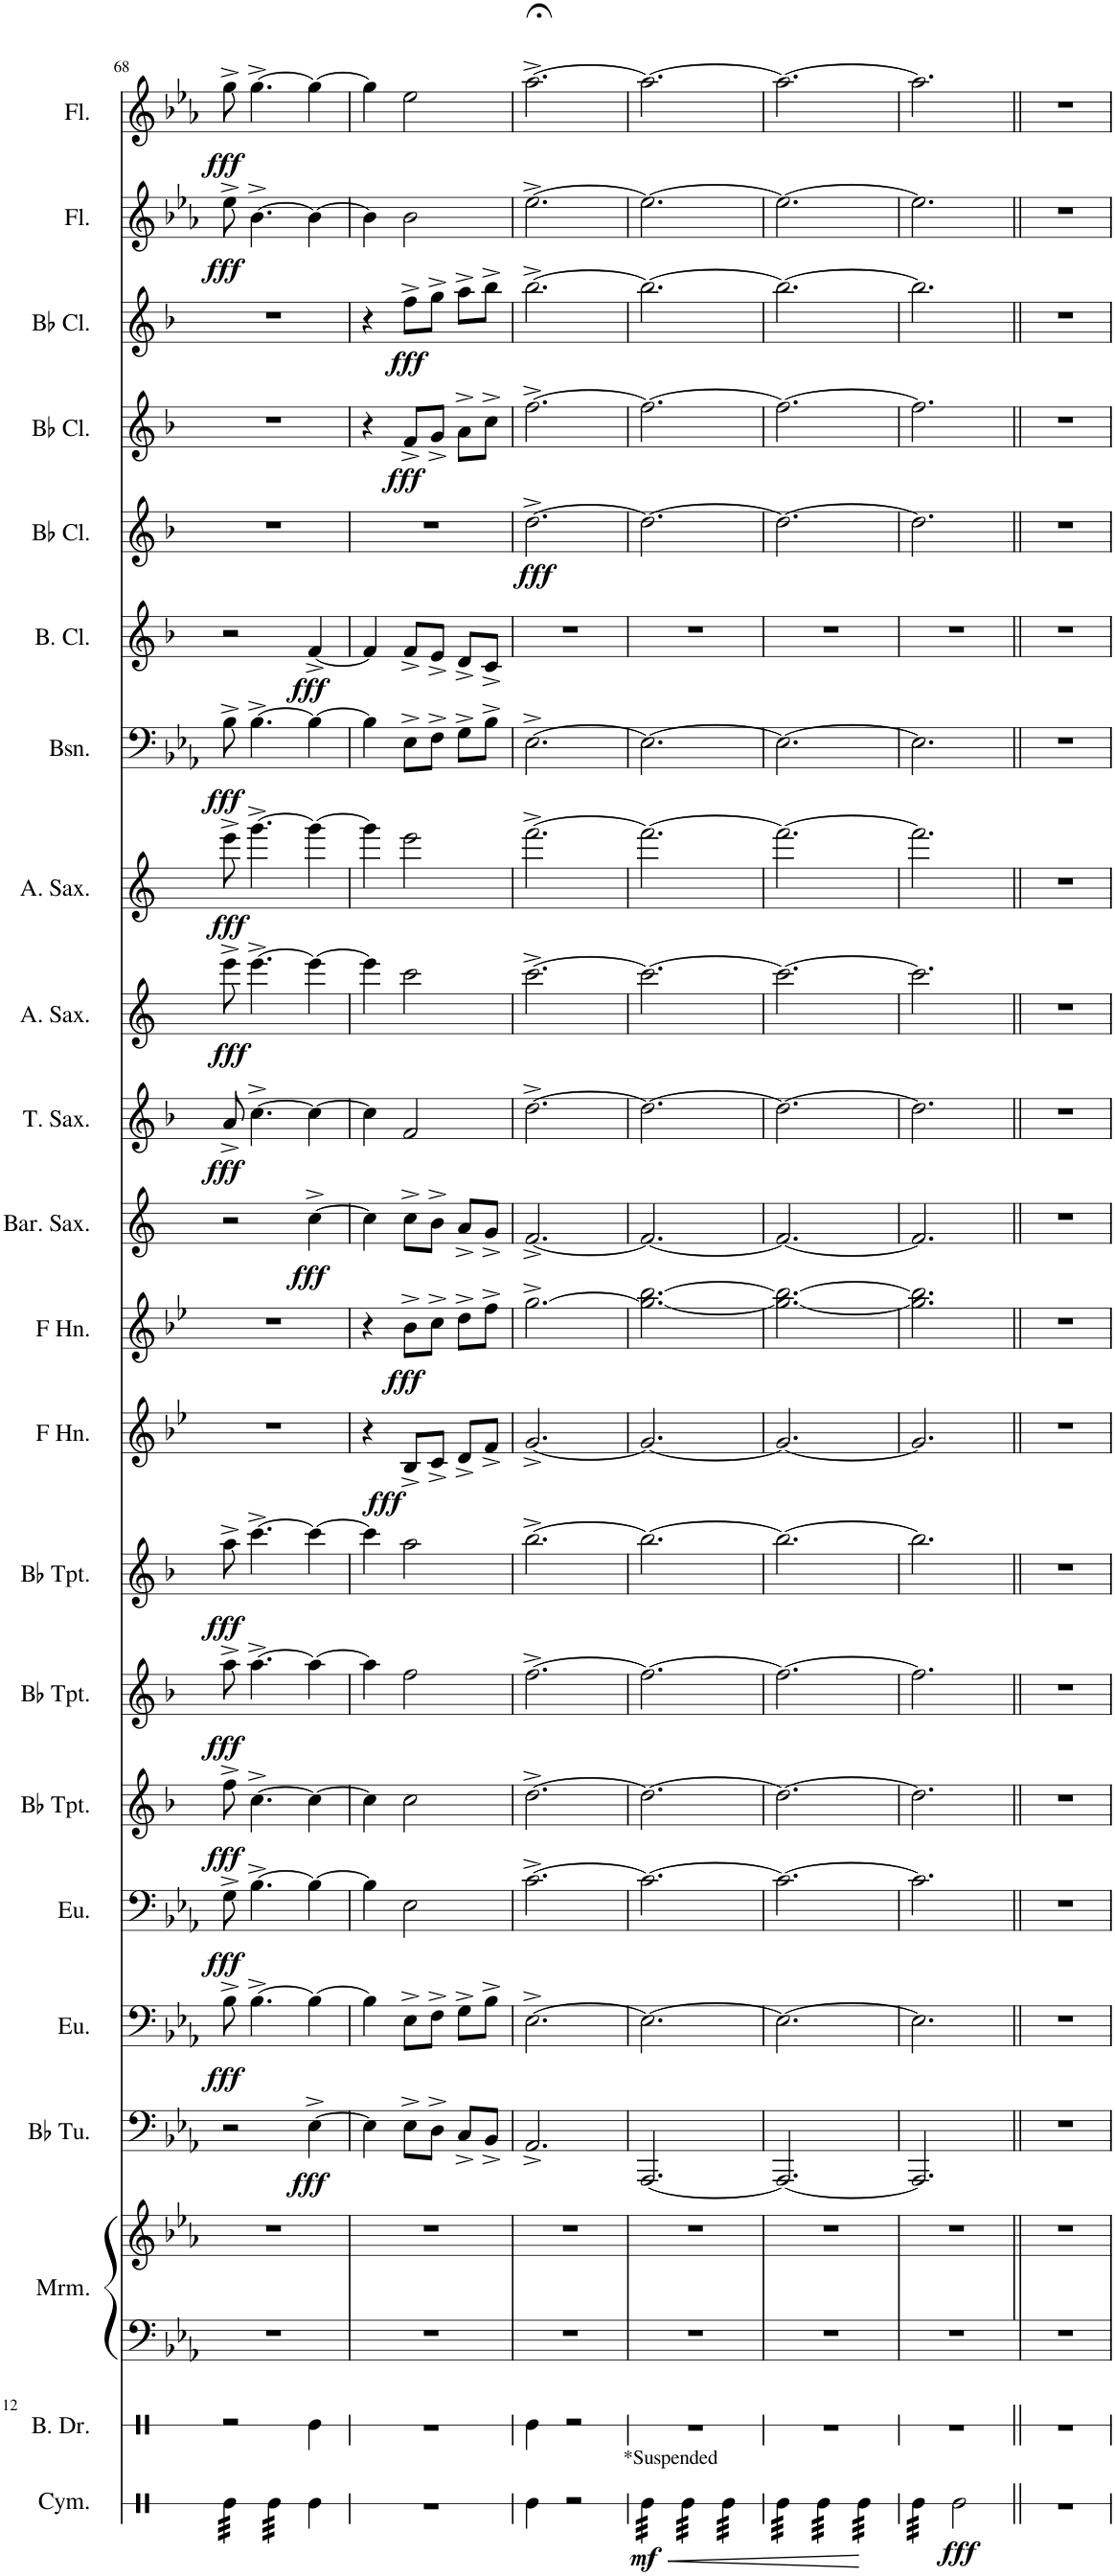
**kern	**dynam	**kern	**kern	**kern	**kern	**dynam	**kern	**dynam	**kern	**dynam	**kern	**dynam	**kern	**dynam	**kern	**dynam	**kern	**dynam	**kern	**dynam	**kern	**dynam	**kern	**dynam	**kern	**dynam	**kern	**dynam	**kern	**dynam	**kern	**dynam	**kern	**dynam	**kern	**dynam	**kern	**dynam	**kern	**dynam	**kern	**dynam
*part22	*part22	*part21	*part20	*part20	*part19	*part19	*part18	*part18	*part17	*part17	*part16	*part16	*part15	*part15	*part14	*part14	*part13	*part13	*part12	*part12	*part11	*part11	*part10	*part10	*part9	*part9	*part8	*part8	*part7	*part7	*part6	*part6	*part5	*part5	*part4	*part4	*part3	*part3	*part2	*part2	*part1	*part1
*staff23	*staff23	*staff22	*staff21	*staff20	*staff19	*staff19	*staff18	*staff18	*staff17	*staff17	*staff16	*staff16	*staff15	*staff15	*staff14	*staff14	*staff13	*staff13	*staff12	*staff12	*staff11	*staff11	*staff10	*staff10	*staff9	*staff9	*staff8	*staff8	*staff7	*staff7	*staff6	*staff6	*staff5	*staff5	*staff4	*staff4	*staff3	*staff3	*staff2	*staff2	*staff1	*staff1
*I"Cymbal	*	*I"Bass Drum	*I"Marimba	*	*I"Bb Tuba	*	*I"Euphonium	*	*I"Euphonium	*	*I"Bb Trumpet	*	*I"Bb Trumpet	*	*I"Bb Trumpet	*	*I"Horn in F	*	*I"Horn in F	*	*I"Baritone Saxophone	*	*I"Tenor Saxophone	*	*I"Alto Saxophone	*	*I"Alto Saxophone	*	*I"Bassoon	*	*I"Bass Clarinet	*	*I"Bb Clarinet	*	*I"Bb Clarinet	*	*I"Bb Clarinet	*	*I"Flute	*	*I"Flute	*
*I'Cym.	*	*I'B. Dr.	*I'Mrm.	*	*I'Bb Tu.	*	*I'Eu.	*	*I'Eu.	*	*I'Bb Tpt.	*	*I'Bb Tpt.	*	*I'Bb Tpt.	*	*	*	*	*	*I'Bar. Sax.	*	*I'T. Sax.	*	*I'A. Sax.	*	*I'A. Sax.	*	*I'Bsn.	*	*I'B. Cl.	*	*I'Bb Cl.	*	*I'Bb Cl.	*	*I'Bb Cl.	*	*I'Fl.	*	*I'Fl.	*
!!LO:PB:g=z
*clefX	*	*clefX	*clefF4	*clefG2	*clefF4	*	*clefF4	*	*clefF4	*	*clefG2	*	*clefG2	*	*clefG2	*	*clefG2	*	*clefG2	*	*clefG2	*	*clefG2	*	*clefG2	*	*clefG2	*	*clefF4	*	*clefG2	*	*clefG2	*	*clefG2	*	*clefG2	*	*clefG2	*	*clefG2	*
*	*	*	*	*	*	*	*	*	*	*	*Trd1c2	*	*Trd1c2	*	*Trd1c2	*	*Trd4c7	*	*Trd4c7	*	*Trd12c21	*	*Trd8c14	*	*Trd5c9	*	*Trd5c9	*	*	*	*Trd8c14	*	*Trd1c2	*	*Trd1c2	*	*Trd1c2	*	*	*	*	*
*k[]	*	*k[]	*k[b-e-a-]	*k[b-e-a-]	*k[b-e-a-]	*	*k[b-e-a-]	*	*k[b-e-a-]	*	*k[b-]	*	*k[b-]	*	*k[b-]	*	*k[b-e-]	*	*k[b-e-]	*	*k[]	*	*k[b-]	*	*k[]	*	*k[]	*	*k[b-e-a-]	*	*k[b-]	*	*k[b-]	*	*k[b-]	*	*k[b-]	*	*k[b-e-a-]	*	*k[b-e-a-]	*
*M3/4	*	*M3/4	*M3/4	*M3/4	*M3/4	*	*M3/4	*	*M3/4	*	*M3/4	*	*M3/4	*	*M3/4	*	*M3/4	*	*M3/4	*	*M3/4	*	*M3/4	*	*M3/4	*	*M3/4	*	*M3/4	*	*M3/4	*	*M3/4	*	*M3/4	*	*M3/4	*	*M3/4	*	*M3/4	*
=68	=68	=68	=68	=68	=68	=68	=68	=68	=68	=68	=68	=68	=68	=68	=68	=68	=68	=68	=68	=68	=68	=68	=68	=68	=68	=68	=68	=68	=68	=68	=68	=68	=68	=68	=68	=68	=68	=68	=68	=68	=68	=68
!	!	!	!	!	!	!	!	!LO:DY:b	!	!LO:DY:b	!	!LO:DY:b	!	!LO:DY:b	!	!LO:DY:b	!	!	!	!	!	!	!	!LO:DY:b	!	!LO:DY:b	!	!LO:DY:b	!	!LO:DY:b	!	!	!	!	!	!	!	!	!	!LO:DY:b	!	!LO:DY:b
*tremolo	*	*	*	*	*	*	*	*	*	*	*	*	*	*	*	*	*	*	*	*	*	*	*	*	*	*	*	*	*	*	*	*	*	*	*	*	*	*	*	*	*	*
32Re\LLL	.	2r	2.r	2.r	2r	.	8B-^\	fff	8G^\	fff	8ff^\	fff	8aa^\	fff	8aa^\	fff	2.r	.	2.r	.	2r	.	8a^/	fff	8eee^\	fff	8eee^\	fff	8B-^\	fff	2r	.	2.r	.	2.r	.	2.r	.	8ee-^\	fff	8gg^\	fff
32Re\	.	.	.	.	.	.	.	.	.	.	.	.	.	.	.	.	.	.	.	.	.	.	.	.	.	.	.	.	.	.	.	.	.	.	.	.	.	.	.	.	.	.
32Re\	.	.	.	.	.	.	.	.	.	.	.	.	.	.	.	.	.	.	.	.	.	.	.	.	.	.	.	.	.	.	.	.	.	.	.	.	.	.	.	.	.	.
32Re\	.	.	.	.	.	.	.	.	.	.	.	.	.	.	.	.	.	.	.	.	.	.	.	.	.	.	.	.	.	.	.	.	.	.	.	.	.	.	.	.	.	.
32Re\	.	.	.	.	.	.	[4.B-^\	.	[4.B-^\	.	[4.cc^\	.	[4.aa^\	.	[4.ccc^\	.	.	.	.	.	.	.	[4.cc^\	.	[4.eee^\	.	[4.ggg^\	.	[4.B-^\	.	.	.	.	.	.	.	.	.	[4.b-^\	.	[4.gg^\	.
32Re\	.	.	.	.	.	.	.	.	.	.	.	.	.	.	.	.	.	.	.	.	.	.	.	.	.	.	.	.	.	.	.	.	.	.	.	.	.	.	.	.	.	.
32Re\	.	.	.	.	.	.	.	.	.	.	.	.	.	.	.	.	.	.	.	.	.	.	.	.	.	.	.	.	.	.	.	.	.	.	.	.	.	.	.	.	.	.
32Re\JJJ	.	.	.	.	.	.	.	.	.	.	.	.	.	.	.	.	.	.	.	.	.	.	.	.	.	.	.	.	.	.	.	.	.	.	.	.	.	.	.	.	.	.
32Re\LLL	.	.	.	.	.	.	.	.	.	.	.	.	.	.	.	.	.	.	.	.	.	.	.	.	.	.	.	.	.	.	.	.	.	.	.	.	.	.	.	.	.	.
32Re\	.	.	.	.	.	.	.	.	.	.	.	.	.	.	.	.	.	.	.	.	.	.	.	.	.	.	.	.	.	.	.	.	.	.	.	.	.	.	.	.	.	.
32Re\	.	.	.	.	.	.	.	.	.	.	.	.	.	.	.	.	.	.	.	.	.	.	.	.	.	.	.	.	.	.	.	.	.	.	.	.	.	.	.	.	.	.
32Re\	.	.	.	.	.	.	.	.	.	.	.	.	.	.	.	.	.	.	.	.	.	.	.	.	.	.	.	.	.	.	.	.	.	.	.	.	.	.	.	.	.	.
32Re\	.	.	.	.	.	.	.	.	.	.	.	.	.	.	.	.	.	.	.	.	.	.	.	.	.	.	.	.	.	.	.	.	.	.	.	.	.	.	.	.	.	.
32Re\	.	.	.	.	.	.	.	.	.	.	.	.	.	.	.	.	.	.	.	.	.	.	.	.	.	.	.	.	.	.	.	.	.	.	.	.	.	.	.	.	.	.
32Re\	.	.	.	.	.	.	.	.	.	.	.	.	.	.	.	.	.	.	.	.	.	.	.	.	.	.	.	.	.	.	.	.	.	.	.	.	.	.	.	.	.	.
32Re\JJJ	.	.	.	.	.	.	.	.	.	.	.	.	.	.	.	.	.	.	.	.	.	.	.	.	.	.	.	.	.	.	.	.	.	.	.	.	.	.	.	.	.	.
*Xtremolo	*	*	*	*	*	*	*	*	*	*	*	*	*	*	*	*	*	*	*	*	*	*	*	*	*	*	*	*	*	*	*	*	*	*	*	*	*	*	*	*	*	*
!	!	!	!	!	!	!LO:DY:b	!	!	!	!	!	!	!	!	!	!	!	!	!	!	!	!LO:DY:b	!	!	!	!	!	!	!	!	!	!LO:DY:b	!	!	!	!	!	!	!	!	!	!
4Re\	.	4Re\	.	.	[4E-^\	fff	4B-\_	.	4B-\_	.	4cc\_	.	4aa\_	.	4ccc\_	.	.	.	.	.	[4cc^\	fff	4cc\_	.	4eee\_	.	4ggg\_	.	4B-\_	.	[4f^/	fff	.	.	.	.	.	.	4b-\_	.	4gg\_	.
=69	=69	=69	=69	=69	=69	=69	=69	=69	=69	=69	=69	=69	=69	=69	=69	=69	=69	=69	=69	=69	=69	=69	=69	=69	=69	=69	=69	=69	=69	=69	=69	=69	=69	=69	=69	=69	=69	=69	=69	=69	=69	=69
2.r	.	2.r	2.r	2.r	4E-\]	.	4B-\]	.	4B-\]	.	4cc\]	.	4aa\]	.	4ccc\]	.	4r	.	4r	.	4cc\]	.	4cc\]	.	4eee\]	.	4ggg\]	.	4B-\]	.	4f/]	.	2.r	.	4r	.	4r	.	4b-\]	.	4gg\]	.
!	!	!	!	!	!	!	!	!	!	!	!	!	!	!	!	!	!	!LO:DY:b	!	!LO:DY:b	!	!	!	!	!	!	!	!	!	!	!	!	!	!	!	!LO:DY:b	!	!LO:DY:b	!	!	!	!
.	.	.	.	.	8E-^\L	.	8E-^\L	.	2E-\	.	2cc\	.	2ff\	.	2aa\	.	8B-^/L	fff	8b-^\L	fff	8cc^\L	.	2f/	.	2ccc\	.	2eee\	.	8E-^\L	.	8f^/L	.	.	.	8f^/L	fff	8ff^\L	fff	2b-\	.	2ee-\	.
.	.	.	.	.	8D^\J	.	8F^\J	.	.	.	.	.	.	.	.	.	8c^/J	.	8cc^\J	.	8b^\J	.	.	.	.	.	.	.	8F^\J	.	8e^/J	.	.	.	8g^/J	.	8gg^\J	.	.	.	.	.
.	.	.	.	.	8C^/L	.	8G^\L	.	.	.	.	.	.	.	.	.	8d^/L	.	8dd^\L	.	8a^/L	.	.	.	.	.	.	.	8G^\L	.	8d^/L	.	.	.	8a^\L	.	8aa^\L	.	.	.	.	.
.	.	.	.	.	8BB-^/J	.	8B-^\J	.	.	.	.	.	.	.	.	.	8f^/J	.	8ff^\J	.	8g^/J	.	.	.	.	.	.	.	8B-^\J	.	8c^/J	.	.	.	8cc^\J	.	8bb-^\J	.	.	.	.	.
=70	=70	=70	=70	=70	=70	=70	=70	=70	=70	=70	=70	=70	=70	=70	=70	=70	=70	=70	=70	=70	=70	=70	=70	=70	=70	=70	=70	=70	=70	=70	=70	=70	=70	=70	=70	=70	=70	=70	=70	=70	=70	=70
!	!	!	!	!	!	!	!	!	!	!	!	!	!	!	!	!	!	!	!	!	!	!	!	!	!	!	!	!	!	!	!	!	!	!LO:DY:b	!	!	!	!	!	!	!	!
4Re\	.	4Re\	2.r	2.r	2.AA-^/	.	[2.E-^\	.	[2.c^\	.	[2.dd^\	.	[2.ff^\	.	[2.bb-^\	.	[2.g^/	.	[2.gg^\	.	[2.f^/	.	[2.dd^\	.	[2.ccc^\	.	[2.fff^\	.	[2.E-^\	.	2.r	.	[2.dd^\	fff	[2.ff^\	.	[2.bb-^\	.	[2.ee-^\	.	[2.aa-;<^\	.
2r	.	2r	.	.	.	.	.	.	.	.	.	.	.	.	.	.	.	.	.	.	.	.	.	.	.	.	.	.	.	.	.	.	.	.	.	.	.	.	.	.	.	.
=71	=71	=71	=71	=71	=71	=71	=71	=71	=71	=71	=71	=71	=71	=71	=71	=71	=71	=71	=71	=71	=71	=71	=71	=71	=71	=71	=71	=71	=71	=71	=71	=71	=71	=71	=71	=71	=71	=71	=71	=71	=71	=71
!LO:TX:a:t=*Suspended	!	!	!	!	!	!	!	!	!	!	!	!	!	!	!	!	!	!	!	!	!	!	!	!	!	!	!	!	!	!	!	!	!	!	!	!	!	!	!	!	!	!
!	!LO:HP:b	!	!	!	!	!	!	!	!	!	!	!	!	!	!	!	!	!	!	!	!	!	!	!	!	!	!	!	!	!	!	!	!	!	!	!	!	!	!	!	!	!
!	!LO:DY:n=1:b	!	!	!	!	!	!	!	!	!	!	!	!	!	!	!	!	!	!	!	!	!	!	!	!	!	!	!	!	!	!	!	!	!	!	!	!	!	!	!	!	!
*tremolo	*	*	*	*	*	*	*	*	*	*	*	*	*	*	*	*	*	*	*	*	*	*	*	*	*	*	*	*	*	*	*	*	*	*	*	*	*	*	*	*	*	*
32Re\LLL	< mf	2.r	2.r	2.r	[2.AAA-/	.	2.E-\_	.	2.c\_	.	2.dd\_	.	2.ff\_	.	2.bb-\_	.	2.g/_	.	2.gg\_ [2.bb-\	.	2.f/_	.	2.dd\_	.	2.ccc\_	.	2.fff\_	.	2.E-\_	.	2.r	.	2.dd\_	.	2.ff\_	.	2.bb-\_	.	2.ee-\_	.	2.aa-\_	.
32Re\	.	.	.	.	.	.	.	.	.	.	.	.	.	.	.	.	.	.	.	.	.	.	.	.	.	.	.	.	.	.	.	.	.	.	.	.	.	.	.	.	.	.
32Re\	.	.	.	.	.	.	.	.	.	.	.	.	.	.	.	.	.	.	.	.	.	.	.	.	.	.	.	.	.	.	.	.	.	.	.	.	.	.	.	.	.	.
32Re\	.	.	.	.	.	.	.	.	.	.	.	.	.	.	.	.	.	.	.	.	.	.	.	.	.	.	.	.	.	.	.	.	.	.	.	.	.	.	.	.	.	.
32Re\	.	.	.	.	.	.	.	.	.	.	.	.	.	.	.	.	.	.	.	.	.	.	.	.	.	.	.	.	.	.	.	.	.	.	.	.	.	.	.	.	.	.
32Re\	.	.	.	.	.	.	.	.	.	.	.	.	.	.	.	.	.	.	.	.	.	.	.	.	.	.	.	.	.	.	.	.	.	.	.	.	.	.	.	.	.	.
32Re\	.	.	.	.	.	.	.	.	.	.	.	.	.	.	.	.	.	.	.	.	.	.	.	.	.	.	.	.	.	.	.	.	.	.	.	.	.	.	.	.	.	.
32Re\JJJ	.	.	.	.	.	.	.	.	.	.	.	.	.	.	.	.	.	.	.	.	.	.	.	.	.	.	.	.	.	.	.	.	.	.	.	.	.	.	.	.	.	.
32Re\LLL	.	.	.	.	.	.	.	.	.	.	.	.	.	.	.	.	.	.	.	.	.	.	.	.	.	.	.	.	.	.	.	.	.	.	.	.	.	.	.	.	.	.
32Re\	.	.	.	.	.	.	.	.	.	.	.	.	.	.	.	.	.	.	.	.	.	.	.	.	.	.	.	.	.	.	.	.	.	.	.	.	.	.	.	.	.	.
32Re\	.	.	.	.	.	.	.	.	.	.	.	.	.	.	.	.	.	.	.	.	.	.	.	.	.	.	.	.	.	.	.	.	.	.	.	.	.	.	.	.	.	.
32Re\	.	.	.	.	.	.	.	.	.	.	.	.	.	.	.	.	.	.	.	.	.	.	.	.	.	.	.	.	.	.	.	.	.	.	.	.	.	.	.	.	.	.
32Re\	.	.	.	.	.	.	.	.	.	.	.	.	.	.	.	.	.	.	.	.	.	.	.	.	.	.	.	.	.	.	.	.	.	.	.	.	.	.	.	.	.	.
32Re\	.	.	.	.	.	.	.	.	.	.	.	.	.	.	.	.	.	.	.	.	.	.	.	.	.	.	.	.	.	.	.	.	.	.	.	.	.	.	.	.	.	.
32Re\	.	.	.	.	.	.	.	.	.	.	.	.	.	.	.	.	.	.	.	.	.	.	.	.	.	.	.	.	.	.	.	.	.	.	.	.	.	.	.	.	.	.
32Re\JJJ	.	.	.	.	.	.	.	.	.	.	.	.	.	.	.	.	.	.	.	.	.	.	.	.	.	.	.	.	.	.	.	.	.	.	.	.	.	.	.	.	.	.
32Re\LLL	.	.	.	.	.	.	.	.	.	.	.	.	.	.	.	.	.	.	.	.	.	.	.	.	.	.	.	.	.	.	.	.	.	.	.	.	.	.	.	.	.	.
32Re\	.	.	.	.	.	.	.	.	.	.	.	.	.	.	.	.	.	.	.	.	.	.	.	.	.	.	.	.	.	.	.	.	.	.	.	.	.	.	.	.	.	.
32Re\	.	.	.	.	.	.	.	.	.	.	.	.	.	.	.	.	.	.	.	.	.	.	.	.	.	.	.	.	.	.	.	.	.	.	.	.	.	.	.	.	.	.
32Re\	.	.	.	.	.	.	.	.	.	.	.	.	.	.	.	.	.	.	.	.	.	.	.	.	.	.	.	.	.	.	.	.	.	.	.	.	.	.	.	.	.	.
32Re\	.	.	.	.	.	.	.	.	.	.	.	.	.	.	.	.	.	.	.	.	.	.	.	.	.	.	.	.	.	.	.	.	.	.	.	.	.	.	.	.	.	.
32Re\	.	.	.	.	.	.	.	.	.	.	.	.	.	.	.	.	.	.	.	.	.	.	.	.	.	.	.	.	.	.	.	.	.	.	.	.	.	.	.	.	.	.
32Re\	.	.	.	.	.	.	.	.	.	.	.	.	.	.	.	.	.	.	.	.	.	.	.	.	.	.	.	.	.	.	.	.	.	.	.	.	.	.	.	.	.	.
32Re\JJJ	.	.	.	.	.	.	.	.	.	.	.	.	.	.	.	.	.	.	.	.	.	.	.	.	.	.	.	.	.	.	.	.	.	.	.	.	.	.	.	.	.	.
.	[	.	.	.	.	.	.	.	.	.	.	.	.	.	.	.	.	.	.	.	.	.	.	.	.	.	.	.	.	.	.	.	.	.	.	.	.	.	.	.	.	.
=72	=72	=72	=72	=72	=72	=72	=72	=72	=72	=72	=72	=72	=72	=72	=72	=72	=72	=72	=72	=72	=72	=72	=72	=72	=72	=72	=72	=72	=72	=72	=72	=72	=72	=72	=72	=72	=72	=72	=72	=72	=72	=72
32Re\LLL	.	2.r	2.r	2.r	2.AAA-/_	.	2.E-\_	.	2.c\_	.	2.dd\_	.	2.ff\_	.	2.bb-\_	.	2.g/_	.	2.gg\_ 2.bb-\_	.	2.f/_	.	2.dd\_	.	2.ccc\_	.	2.fff\_	.	2.E-\_	.	2.r	.	2.dd\_	.	2.ff\_	.	2.bb-\_	.	2.ee-\_	.	2.aa-\_	.
32Re\	.	.	.	.	.	.	.	.	.	.	.	.	.	.	.	.	.	.	.	.	.	.	.	.	.	.	.	.	.	.	.	.	.	.	.	.	.	.	.	.	.	.
32Re\	.	.	.	.	.	.	.	.	.	.	.	.	.	.	.	.	.	.	.	.	.	.	.	.	.	.	.	.	.	.	.	.	.	.	.	.	.	.	.	.	.	.
32Re\	.	.	.	.	.	.	.	.	.	.	.	.	.	.	.	.	.	.	.	.	.	.	.	.	.	.	.	.	.	.	.	.	.	.	.	.	.	.	.	.	.	.
32Re\	.	.	.	.	.	.	.	.	.	.	.	.	.	.	.	.	.	.	.	.	.	.	.	.	.	.	.	.	.	.	.	.	.	.	.	.	.	.	.	.	.	.
32Re\	.	.	.	.	.	.	.	.	.	.	.	.	.	.	.	.	.	.	.	.	.	.	.	.	.	.	.	.	.	.	.	.	.	.	.	.	.	.	.	.	.	.
32Re\	.	.	.	.	.	.	.	.	.	.	.	.	.	.	.	.	.	.	.	.	.	.	.	.	.	.	.	.	.	.	.	.	.	.	.	.	.	.	.	.	.	.
32Re\JJJ	.	.	.	.	.	.	.	.	.	.	.	.	.	.	.	.	.	.	.	.	.	.	.	.	.	.	.	.	.	.	.	.	.	.	.	.	.	.	.	.	.	.
32Re\LLL	.	.	.	.	.	.	.	.	.	.	.	.	.	.	.	.	.	.	.	.	.	.	.	.	.	.	.	.	.	.	.	.	.	.	.	.	.	.	.	.	.	.
32Re\	.	.	.	.	.	.	.	.	.	.	.	.	.	.	.	.	.	.	.	.	.	.	.	.	.	.	.	.	.	.	.	.	.	.	.	.	.	.	.	.	.	.
32Re\	.	.	.	.	.	.	.	.	.	.	.	.	.	.	.	.	.	.	.	.	.	.	.	.	.	.	.	.	.	.	.	.	.	.	.	.	.	.	.	.	.	.
32Re\	.	.	.	.	.	.	.	.	.	.	.	.	.	.	.	.	.	.	.	.	.	.	.	.	.	.	.	.	.	.	.	.	.	.	.	.	.	.	.	.	.	.
32Re\	.	.	.	.	.	.	.	.	.	.	.	.	.	.	.	.	.	.	.	.	.	.	.	.	.	.	.	.	.	.	.	.	.	.	.	.	.	.	.	.	.	.
32Re\	.	.	.	.	.	.	.	.	.	.	.	.	.	.	.	.	.	.	.	.	.	.	.	.	.	.	.	.	.	.	.	.	.	.	.	.	.	.	.	.	.	.
32Re\	.	.	.	.	.	.	.	.	.	.	.	.	.	.	.	.	.	.	.	.	.	.	.	.	.	.	.	.	.	.	.	.	.	.	.	.	.	.	.	.	.	.
32Re\JJJ	.	.	.	.	.	.	.	.	.	.	.	.	.	.	.	.	.	.	.	.	.	.	.	.	.	.	.	.	.	.	.	.	.	.	.	.	.	.	.	.	.	.
32Re\LLL	.	.	.	.	.	.	.	.	.	.	.	.	.	.	.	.	.	.	.	.	.	.	.	.	.	.	.	.	.	.	.	.	.	.	.	.	.	.	.	.	.	.
32Re\	.	.	.	.	.	.	.	.	.	.	.	.	.	.	.	.	.	.	.	.	.	.	.	.	.	.	.	.	.	.	.	.	.	.	.	.	.	.	.	.	.	.
32Re\	.	.	.	.	.	.	.	.	.	.	.	.	.	.	.	.	.	.	.	.	.	.	.	.	.	.	.	.	.	.	.	.	.	.	.	.	.	.	.	.	.	.
32Re\	.	.	.	.	.	.	.	.	.	.	.	.	.	.	.	.	.	.	.	.	.	.	.	.	.	.	.	.	.	.	.	.	.	.	.	.	.	.	.	.	.	.
32Re\	.	.	.	.	.	.	.	.	.	.	.	.	.	.	.	.	.	.	.	.	.	.	.	.	.	.	.	.	.	.	.	.	.	.	.	.	.	.	.	.	.	.
32Re\	.	.	.	.	.	.	.	.	.	.	.	.	.	.	.	.	.	.	.	.	.	.	.	.	.	.	.	.	.	.	.	.	.	.	.	.	.	.	.	.	.	.
32Re\	.	.	.	.	.	.	.	.	.	.	.	.	.	.	.	.	.	.	.	.	.	.	.	.	.	.	.	.	.	.	.	.	.	.	.	.	.	.	.	.	.	.
32Re\JJJ	.	.	.	.	.	.	.	.	.	.	.	.	.	.	.	.	.	.	.	.	.	.	.	.	.	.	.	.	.	.	.	.	.	.	.	.	.	.	.	.	.	.
=73	=73	=73	=73	=73	=73	=73	=73	=73	=73	=73	=73	=73	=73	=73	=73	=73	=73	=73	=73	=73	=73	=73	=73	=73	=73	=73	=73	=73	=73	=73	=73	=73	=73	=73	=73	=73	=73	=73	=73	=73	=73	=73
32Re\LLL	.	2.r	2.r	2.r	2.AAA-/]	.	2.E-\]	.	2.c\]	.	2.dd\]	.	2.ff\]	.	2.bb-\]	.	2.g/]	.	2.gg\] 2.bb-\]	.	2.f/]	.	2.dd\]	.	2.ccc\]	.	2.fff\]	.	2.E-\]	.	2.r	.	2.dd\]	.	2.ff\]	.	2.bb-\]	.	2.ee-\]	.	2.aa-\]	.
32Re\	.	.	.	.	.	.	.	.	.	.	.	.	.	.	.	.	.	.	.	.	.	.	.	.	.	.	.	.	.	.	.	.	.	.	.	.	.	.	.	.	.	.
32Re\	.	.	.	.	.	.	.	.	.	.	.	.	.	.	.	.	.	.	.	.	.	.	.	.	.	.	.	.	.	.	.	.	.	.	.	.	.	.	.	.	.	.
32Re\	.	.	.	.	.	.	.	.	.	.	.	.	.	.	.	.	.	.	.	.	.	.	.	.	.	.	.	.	.	.	.	.	.	.	.	.	.	.	.	.	.	.
32Re\	.	.	.	.	.	.	.	.	.	.	.	.	.	.	.	.	.	.	.	.	.	.	.	.	.	.	.	.	.	.	.	.	.	.	.	.	.	.	.	.	.	.
32Re\	.	.	.	.	.	.	.	.	.	.	.	.	.	.	.	.	.	.	.	.	.	.	.	.	.	.	.	.	.	.	.	.	.	.	.	.	.	.	.	.	.	.
32Re\	.	.	.	.	.	.	.	.	.	.	.	.	.	.	.	.	.	.	.	.	.	.	.	.	.	.	.	.	.	.	.	.	.	.	.	.	.	.	.	.	.	.
32Re\JJJ	.	.	.	.	.	.	.	.	.	.	.	.	.	.	.	.	.	.	.	.	.	.	.	.	.	.	.	.	.	.	.	.	.	.	.	.	.	.	.	.	.	.
*Xtremolo	*	*	*	*	*	*	*	*	*	*	*	*	*	*	*	*	*	*	*	*	*	*	*	*	*	*	*	*	*	*	*	*	*	*	*	*	*	*	*	*	*	*
!	!LO:DY:b	!	!	!	!	!	!	!	!	!	!	!	!	!	!	!	!	!	!	!	!	!	!	!	!	!	!	!	!	!	!	!	!	!	!	!	!	!	!	!	!	!
2Re\	fff	.	.	.	.	.	.	.	.	.	.	.	.	.	.	.	.	.	.	.	.	.	.	.	.	.	.	.	.	.	.	.	.	.	.	.	.	.	.	.	.	.
=74||	=74||	=74||	=74||	=74||	=74||	=74||	=74||	=74||	=74||	=74||	=74||	=74||	=74||	=74||	=74||	=74||	=74||	=74||	=74||	=74||	=74||	=74||	=74||	=74||	=74||	=74||	=74||	=74||	=74||	=74||	=74||	=74||	=74||	=74||	=74||	=74||	=74||	=74||	=74||	=74||	=74||	=74||
2.r	.	2.r	2.r	2.r	2.r	.	2.r	.	2.r	.	2.r	.	2.r	.	2.r	.	2.r	.	2.r	.	2.r	.	2.r	.	2.r	.	2.r	.	2.r	.	2.r	.	2.r	.	2.r	.	2.r	.	2.r	.	2.r	.
=	=	=	=	=	=	=	=	=	=	=	=	=	=	=	=	=	=	=	=	=	=	=	=	=	=	=	=	=	=	=	=	=	=	=	=	=	=	=	=	=	=	=
*-	*-	*-	*-	*-	*-	*-	*-	*-	*-	*-	*-	*-	*-	*-	*-	*-	*-	*-	*-	*-	*-	*-	*-	*-	*-	*-	*-	*-	*-	*-	*-	*-	*-	*-	*-	*-	*-	*-	*-	*-	*-	*-
